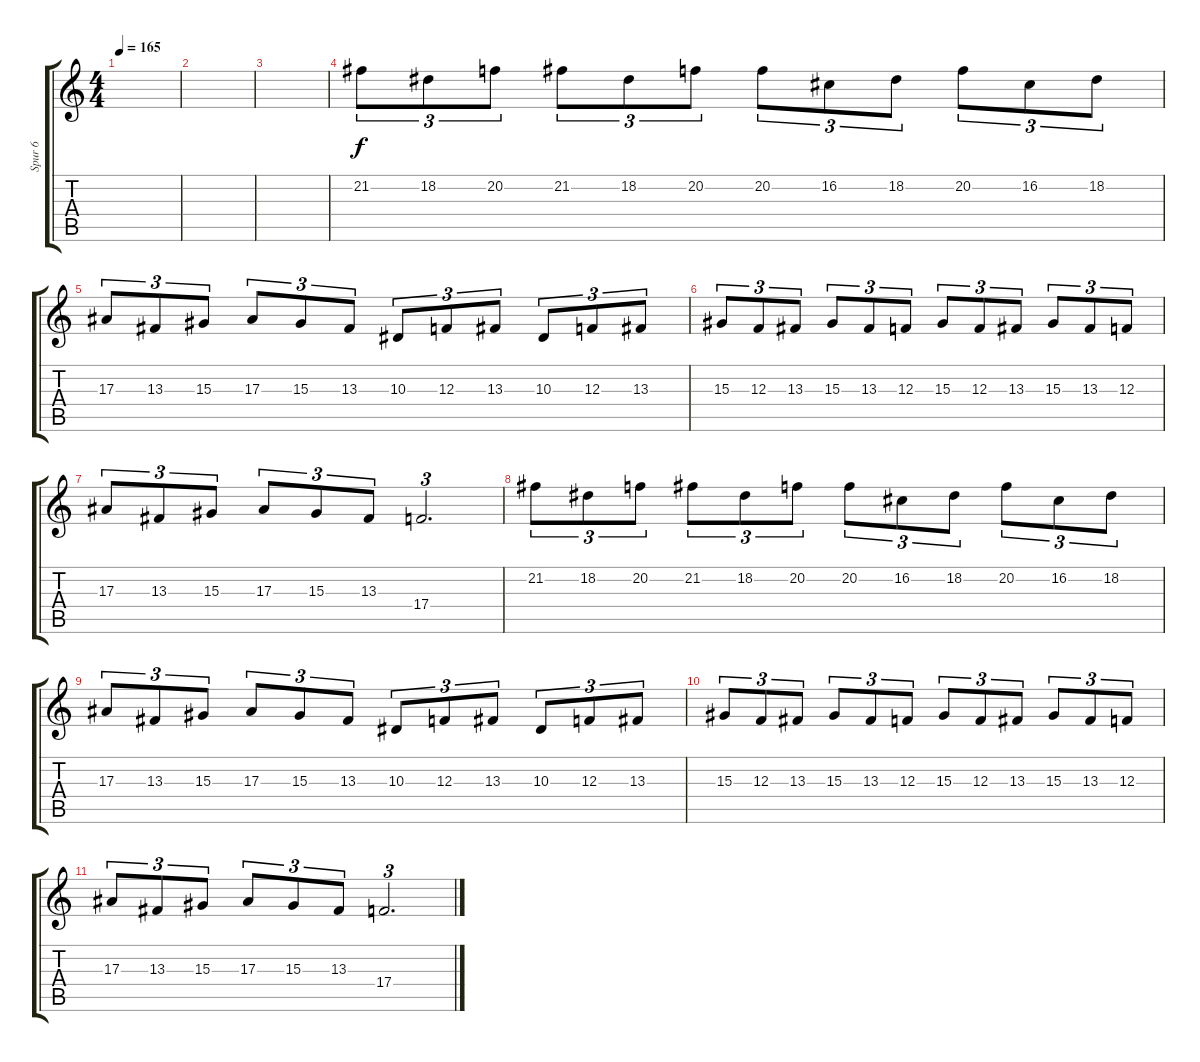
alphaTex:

\track ("Spur 6" "Spur 6") {instrument harpsichord}
\staff {score tabs}
\tuning (D4 A3 F3 C3 G2 D2) {hide}
\ts (4 4)
\tempo 165
\clef g2
\ks c
|
|
|
21.2.8{tu (3 2)} 18.2.8{tu (3 2)} 20.2.8{tu (3 2)} 21.2.8{tu (3 2)} 18.2.8{tu (3 2)} 20.2.8{tu (3 2)} 20.2.8{tu (3 2)} 16.2.8{tu (3 2)} 18.2.8{tu (3 2)} 20.2.8{tu (3 2)} 16.2.8{tu (3 2)} 18.2.8{tu (3 2)} |
17.3.8{tu (3 2)} 13.3.8{tu (3 2)} 15.3.8{tu (3 2)} 17.3.8{tu (3 2)} 15.3.8{tu (3 2)} 13.3.8{tu (3 2)} 10.3.8{tu (3 2)} 12.3.8{tu (3 2)} 13.3.8{tu (3 2)} 10.3.8{tu (3 2)} 12.3.8{tu (3 2)} 13.3.8{tu (3 2)} |
15.3.8{tu (3 2)} 12.3.8{tu (3 2)} 13.3.8{tu (3 2)} 15.3.8{tu (3 2)} 13.3.8{tu (3 2)} 12.3.8{tu (3 2)} 15.3.8{tu (3 2)} 12.3.8{tu (3 2)} 13.3.8{tu (3 2)} 15.3.8{tu (3 2)} 13.3.8{tu (3 2)} 12.3.8{tu (3 2)} |
17.3.8{tu (3 2)} 13.3.8{tu (3 2)} 15.3.8{tu (3 2)} 17.3.8{tu (3 2)} 15.3.8{tu (3 2)} 13.3.8{tu (3 2)} 17.4.2{d tu (3 2)} |
21.2.8{tu (3 2)} 18.2.8{tu (3 2)} 20.2.8{tu (3 2)} 21.2.8{tu (3 2)} 18.2.8{tu (3 2)} 20.2.8{tu (3 2)} 20.2.8{tu (3 2)} 16.2.8{tu (3 2)} 18.2.8{tu (3 2)} 20.2.8{tu (3 2)} 16.2.8{tu (3 2)} 18.2.8{tu (3 2)} |
17.3.8{tu (3 2)} 13.3.8{tu (3 2)} 15.3.8{tu (3 2)} 17.3.8{tu (3 2)} 15.3.8{tu (3 2)} 13.3.8{tu (3 2)} 10.3.8{tu (3 2)} 12.3.8{tu (3 2)} 13.3.8{tu (3 2)} 10.3.8{tu (3 2)} 12.3.8{tu (3 2)} 13.3.8{tu (3 2)} |
15.3.8{tu (3 2)} 12.3.8{tu (3 2)} 13.3.8{tu (3 2)} 15.3.8{tu (3 2)} 13.3.8{tu (3 2)} 12.3.8{tu (3 2)} 15.3.8{tu (3 2)} 12.3.8{tu (3 2)} 13.3.8{tu (3 2)} 15.3.8{tu (3 2)} 13.3.8{tu (3 2)} 12.3.8{tu (3 2)} |
17.3.8{tu (3 2)} 13.3.8{tu (3 2)} 15.3.8{tu (3 2)} 17.3.8{tu (3 2)} 15.3.8{tu (3 2)} 13.3.8{tu (3 2)} 17.4.2{d tu (3 2)}
